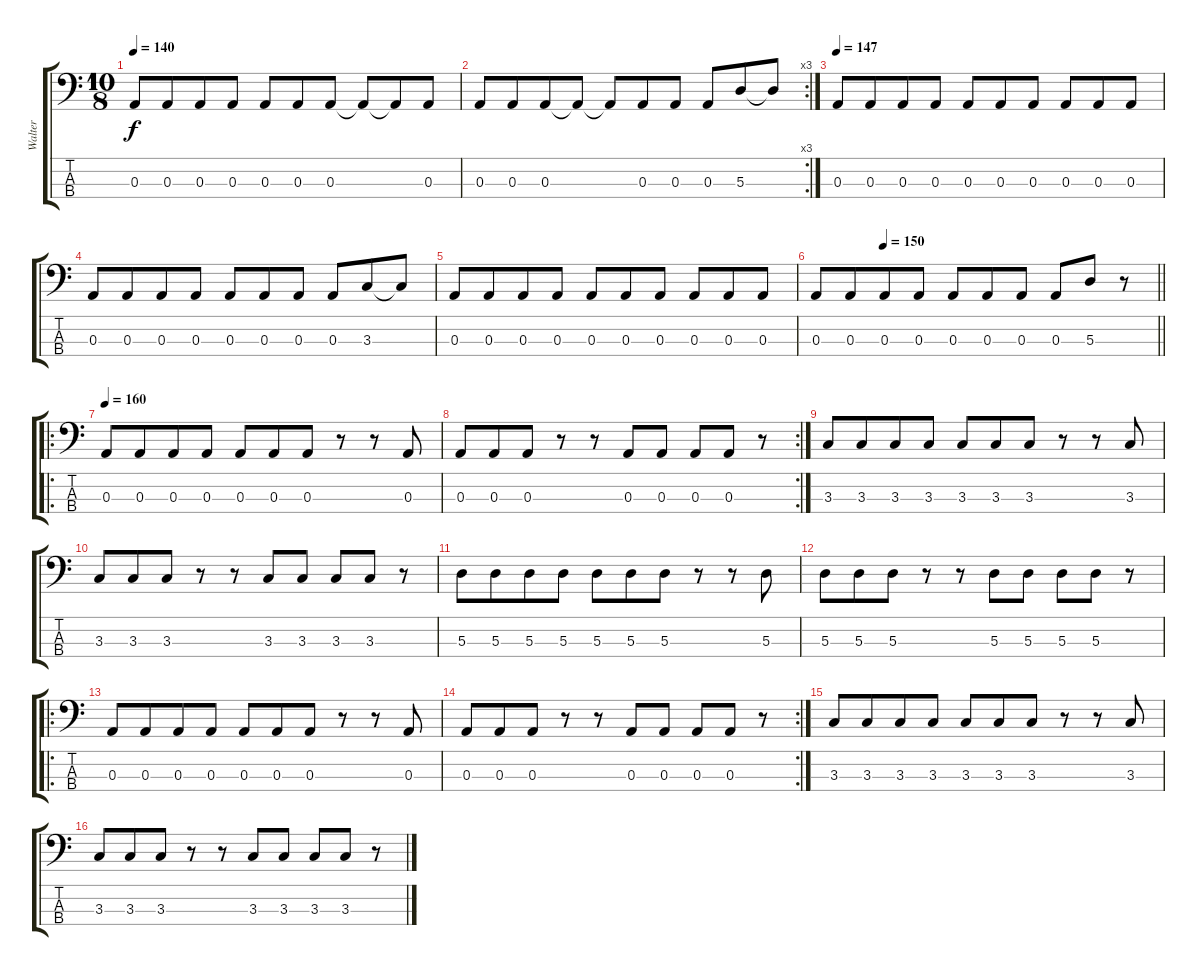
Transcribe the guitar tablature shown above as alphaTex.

\track ("Walter" "Walter") {instrument electricbassfinger}
\staff {score tabs}
\tuning (G2 D2 A1 E1) {hide}
\ts (10 8)
\tempo 140
\clef f4
\ks c
0.3.8{dy f} 0.3.8 0.3.8 0.3.8 0.3.8 0.3.8 0.3.8 0.3{t}.8 0.3{t}.8 0.3.8 |
\rc 3
0.3.8 0.3.8 0.3.8 0.3{t}.8 0.3{t}.8 0.3.8 0.3.8 0.3.8 5.3.8 5.3{t}.8 |
\tempo 147
0.3.8 0.3.8 0.3.8 0.3.8 0.3.8 0.3.8 0.3.8 0.3.8 0.3.8 0.3.8 |
0.3.8 0.3.8 0.3.8 0.3.8 0.3.8 0.3.8 0.3.8 0.3.8 3.3.8 3.3{t}.8 |
0.3.8 0.3.8 0.3.8 0.3.8 0.3.8 0.3.8 0.3.8 0.3.8 0.3.8 0.3.8 |
\tempo (150 0.2)
\barLineRight lightlight
0.3.8 0.3.8 0.3.8 0.3.8 0.3.8 0.3.8 0.3.8 0.3.8 5.3.8 r.8 |
\ro
\tempo 160
0.3.8 0.3.8 0.3.8 0.3.8 0.3.8 0.3.8 0.3.8 r.8 r.8 0.3.8 |
\rc 2
0.3.8 0.3.8 0.3.8 r.8 r.8 0.3.8 0.3.8 0.3.8 0.3.8 r.8 |
3.3.8 3.3.8 3.3.8 3.3.8 3.3.8 3.3.8 3.3.8 r.8 r.8 3.3.8 |
3.3.8 3.3.8 3.3.8 r.8 r.8 3.3.8 3.3.8 3.3.8 3.3.8 r.8 |
5.3.8 5.3.8 5.3.8 5.3.8 5.3.8 5.3.8 5.3.8 r.8 r.8 5.3.8 |
5.3.8 5.3.8 5.3.8 r.8 r.8 5.3.8 5.3.8 5.3.8 5.3.8 r.8 |
\ro
0.3.8 0.3.8 0.3.8 0.3.8 0.3.8 0.3.8 0.3.8 r.8 r.8 0.3.8 |
\rc 2
0.3.8 0.3.8 0.3.8 r.8 r.8 0.3.8 0.3.8 0.3.8 0.3.8 r.8 |
3.3.8 3.3.8 3.3.8 3.3.8 3.3.8 3.3.8 3.3.8 r.8 r.8 3.3.8 |
3.3.8 3.3.8 3.3.8 r.8 r.8 3.3.8 3.3.8 3.3.8 3.3.8 r.8
